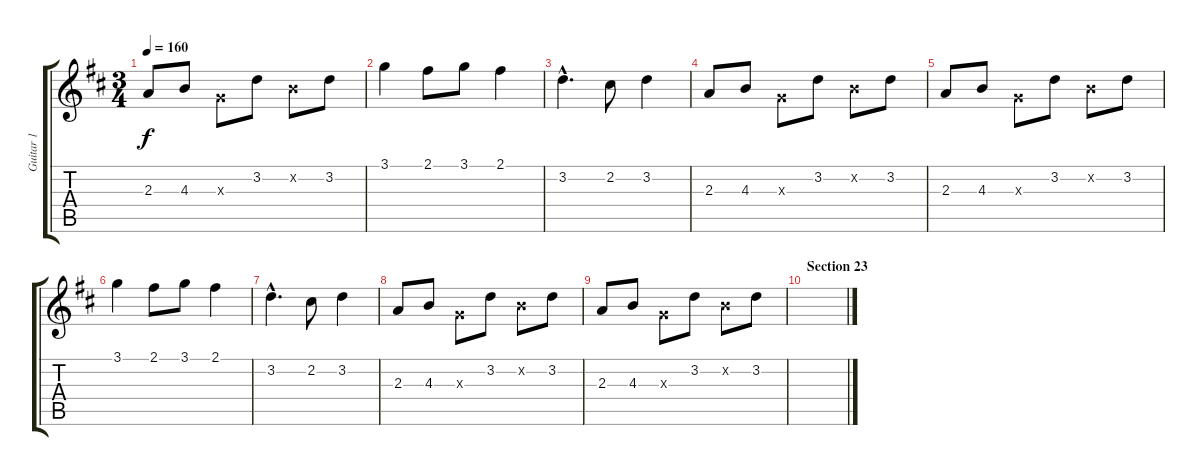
\track ("Guitar 1" "Guitar 1") {instrument electricguitarclean}
\staff {score tabs}
\tuning (E4 B3 G3 D3 A2 E2) {hide}
\ts (3 4)
\tempo 160
\clef g2
\ks bminor
2.3.8{dy f} 4.3.8 0.3{x}.8 3.2.8 0.2{x}.8 3.2.8 |
3.1.4 2.1.8 3.1.8 2.1.4 |
3.2{hac}.4{d} 2.2.8 3.2.4 |
2.3.8 4.3.8 0.3{x}.8 3.2.8 0.2{x}.8 3.2.8 |
2.3.8 4.3.8 0.3{x}.8 3.2.8 0.2{x}.8 3.2.8 |
3.1.4 2.1.8 3.1.8 2.1.4 |
3.2{hac}.4{d} 2.2.8 3.2.4 |
2.3.8 4.3.8 0.3{x}.8 3.2.8 0.2{x}.8 3.2.8 |
2.3.8 4.3.8 0.3{x}.8 3.2.8 0.2{x}.8 3.2.8 |
\section ("" "Section 23")
